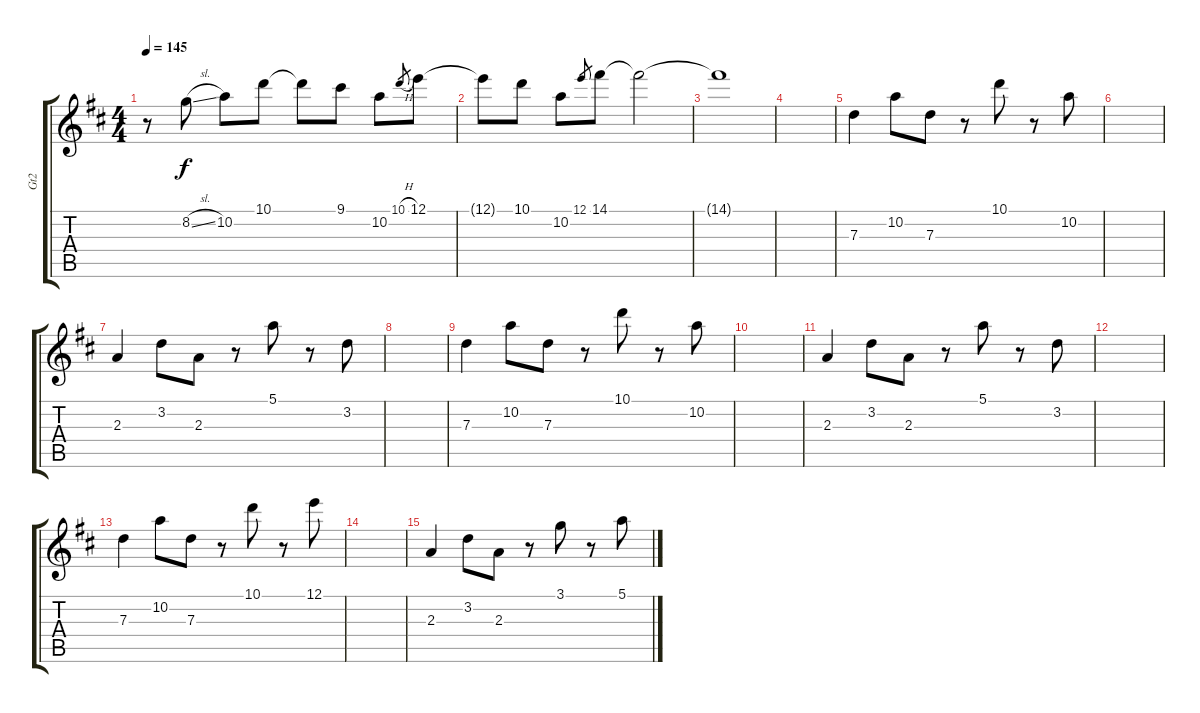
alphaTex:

\track ("       Gt2           " "       Gt2") {instrument overdrivenguitar}
\staff {score tabs}
\tuning (E4 B3 G3 D3 A2 E2) {hide}
\ts (4 4)
\tempo 145
\clef g2
\ks d
r.8{dy f} 8.2{sl}.8 10.2.8 10.1.8 10.1{t}.8 9.1.8 10.2.8 10.1{h}.8{gr} 12.1.8 |
12.1{t}.8 10.1.8 10.2.8 12.1.8{gr} 14.1.8 14.1{t}.2 |
14.1{t}.1 |
|
7.3.4 10.2.8 7.3.8 r.8 10.1.8 r.8 10.2.8 |
|
2.3.4 3.2.8 2.3.8 r.8 5.1.8 r.8 3.2.8 |
|
7.3.4 10.2.8 7.3.8 r.8 10.1.8 r.8 10.2.8 |
|
2.3.4 3.2.8 2.3.8 r.8 5.1.8 r.8 3.2.8 |
|
7.3.4 10.2.8 7.3.8 r.8 10.1.8 r.8 12.1.8 |
|
2.3.4 3.2.8 2.3.8 r.8 3.1.8 r.8 5.1.8
